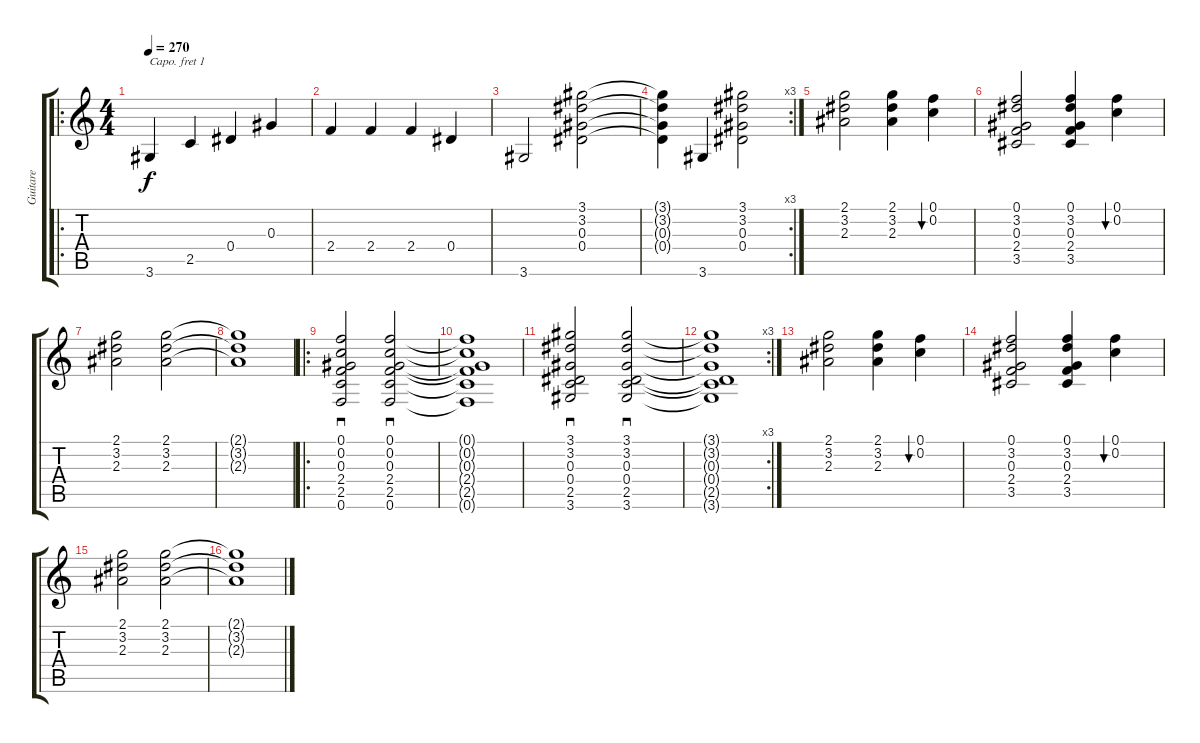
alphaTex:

\track ("Guitare" "Guitare") {instrument acousticguitarsteel}
\staff {score tabs}
\capo 1
\tuning (E4 B3 G3 D3 A2 E2) {hide}
\ro
\ts (4 4)
\tempo 270
\clef g2
\ks c
3.6.4{dy f} 2.5.4 0.4.4 0.3.4 |
2.4.4 2.4.4 2.4.4 0.4.4 |
3.6.2 (3.1 3.2 0.3 0.4).2 |
\rc 3
(3.1{t} 3.2{t} 0.3{t} 0.4{t}).4 3.6.4 (3.1 3.2 0.3 0.4).2 |
(2.1 3.2 2.3).2 (2.1 3.2 2.3).4 (0.1 0.2).4{bu 240} |
(0.1 3.2 0.3 2.4 3.5).2 (0.1 3.2 0.3 2.4 3.5).4 (0.1 0.2).4{bu 240} |
(2.1 3.2 2.3).2 (2.1 3.2 2.3).2 |
(2.1{t} 3.2{t} 2.3{t}).1 |
\ro
(0.1 0.2 0.3 2.4 2.5 0.6).2{sd} (0.1 0.2 0.3 2.4 2.5 0.6).2{sd} |
(0.1{t} 0.2{t} 0.3{t} 2.4{t} 2.5{t} 0.6{t}).1 |
(3.1 3.2 0.3 0.4 2.5 3.6).2{sd} (3.1 3.2 0.3 0.4 2.5 3.6).2{sd} |
\rc 3
(3.1{t} 3.2{t} 0.3{t} 0.4{t} 2.5{t} 3.6{t}).1 |
(2.1 3.2 2.3).2 (2.1 3.2 2.3).4 (0.1 0.2).4{bu 240} |
(0.1 3.2 0.3 2.4 3.5).2 (0.1 3.2 0.3 2.4 3.5).4 (0.1 0.2).4{bu 240} |
(2.1 3.2 2.3).2 (2.1 3.2 2.3).2 |
(2.1{t} 3.2{t} 2.3{t}).1
